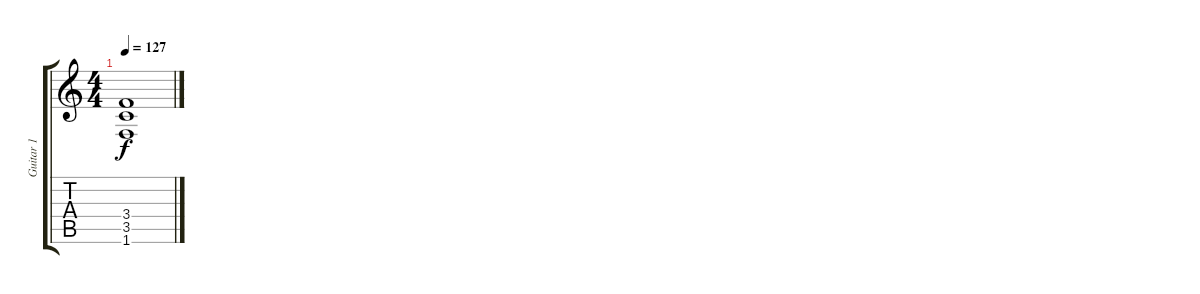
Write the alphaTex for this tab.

\track ("Guitar 1" "Guitar 1") {instrument electricguitarmuted}
\staff {score tabs}
\tuning (E4 B3 G3 D3 A2 E2) {hide}
\ts (4 4)
\tempo 127
\clef g2
\ks c
(3.4 3.5 1.6).1{dy f}
